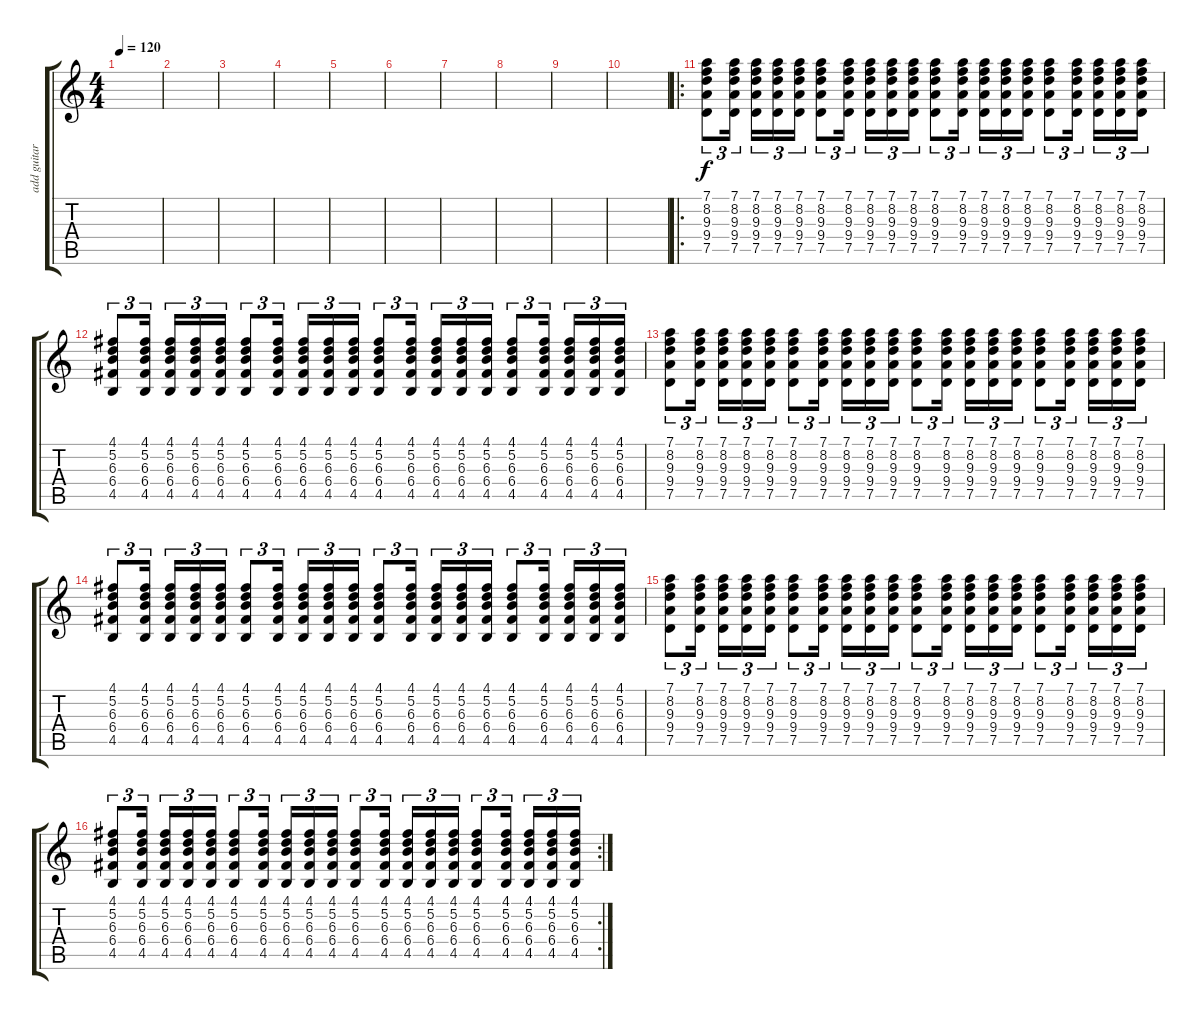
\track ("add guitar II" "add guitar") {instrument acousticguitarnylon}
\staff {score tabs}
\tuning (D4 A3 F3 C3 G2 D2) {hide}
\ts (4 4)
\tempo 120
\clef g2
\ks c
|
|
|
|
|
|
|
|
|
|
\ro
(7.1 8.2 9.3 9.4 7.5).8{tu (3 2) volume 13 instrument acousticguitarnylon} (7.1 8.2 9.3 9.4 7.5).16{tu (3 2)} (7.1 8.2 9.3 9.4 7.5).16{tu (3 2)} (7.1 8.2 9.3 9.4 7.5).16{tu (3 2)} (7.1 8.2 9.3 9.4 7.5).16{tu (3 2)} (7.1 8.2 9.3 9.4 7.5).8{tu (3 2)} (7.1 8.2 9.3 9.4 7.5).16{tu (3 2)} (7.1 8.2 9.3 9.4 7.5).16{tu (3 2)} (7.1 8.2 9.3 9.4 7.5).16{tu (3 2)} (7.1 8.2 9.3 9.4 7.5).16{tu (3 2)} (7.1 8.2 9.3 9.4 7.5).8{tu (3 2)} (7.1 8.2 9.3 9.4 7.5).16{tu (3 2)} (7.1 8.2 9.3 9.4 7.5).16{tu (3 2)} (7.1 8.2 9.3 9.4 7.5).16{tu (3 2)} (7.1 8.2 9.3 9.4 7.5).16{tu (3 2)} (7.1 8.2 9.3 9.4 7.5).8{tu (3 2)} (7.1 8.2 9.3 9.4 7.5).16{tu (3 2)} (7.1 8.2 9.3 9.4 7.5).16{tu (3 2)} (7.1 8.2 9.3 9.4 7.5).16{tu (3 2)} (7.1 8.2 9.3 9.4 7.5).16{tu (3 2)} |
(4.1 5.2 6.3 6.4 4.5).8{tu (3 2)} (4.1 5.2 6.3 6.4 4.5).16{tu (3 2)} (4.1 5.2 6.3 6.4 4.5).16{tu (3 2)} (4.1 5.2 6.3 6.4 4.5).16{tu (3 2)} (4.1 5.2 6.3 6.4 4.5).16{tu (3 2)} (4.1 5.2 6.3 6.4 4.5).8{tu (3 2)} (4.1 5.2 6.3 6.4 4.5).16{tu (3 2)} (4.1 5.2 6.3 6.4 4.5).16{tu (3 2)} (4.1 5.2 6.3 6.4 4.5).16{tu (3 2)} (4.1 5.2 6.3 6.4 4.5).16{tu (3 2)} (4.1 5.2 6.3 6.4 4.5).8{tu (3 2)} (4.1 5.2 6.3 6.4 4.5).16{tu (3 2)} (4.1 5.2 6.3 6.4 4.5).16{tu (3 2)} (4.1 5.2 6.3 6.4 4.5).16{tu (3 2)} (4.1 5.2 6.3 6.4 4.5).16{tu (3 2)} (4.1 5.2 6.3 6.4 4.5).8{tu (3 2)} (4.1 5.2 6.3 6.4 4.5).16{tu (3 2)} (4.1 5.2 6.3 6.4 4.5).16{tu (3 2)} (4.1 5.2 6.3 6.4 4.5).16{tu (3 2)} (4.1 5.2 6.3 6.4 4.5).16{tu (3 2)} |
(7.1 8.2 9.3 9.4 7.5).8{tu (3 2) volume 13 instrument acousticguitarnylon} (7.1 8.2 9.3 9.4 7.5).16{tu (3 2)} (7.1 8.2 9.3 9.4 7.5).16{tu (3 2)} (7.1 8.2 9.3 9.4 7.5).16{tu (3 2)} (7.1 8.2 9.3 9.4 7.5).16{tu (3 2)} (7.1 8.2 9.3 9.4 7.5).8{tu (3 2)} (7.1 8.2 9.3 9.4 7.5).16{tu (3 2)} (7.1 8.2 9.3 9.4 7.5).16{tu (3 2)} (7.1 8.2 9.3 9.4 7.5).16{tu (3 2)} (7.1 8.2 9.3 9.4 7.5).16{tu (3 2)} (7.1 8.2 9.3 9.4 7.5).8{tu (3 2)} (7.1 8.2 9.3 9.4 7.5).16{tu (3 2)} (7.1 8.2 9.3 9.4 7.5).16{tu (3 2)} (7.1 8.2 9.3 9.4 7.5).16{tu (3 2)} (7.1 8.2 9.3 9.4 7.5).16{tu (3 2)} (7.1 8.2 9.3 9.4 7.5).8{tu (3 2)} (7.1 8.2 9.3 9.4 7.5).16{tu (3 2)} (7.1 8.2 9.3 9.4 7.5).16{tu (3 2)} (7.1 8.2 9.3 9.4 7.5).16{tu (3 2)} (7.1 8.2 9.3 9.4 7.5).16{tu (3 2)} |
(4.1 5.2 6.3 6.4 4.5).8{tu (3 2)} (4.1 5.2 6.3 6.4 4.5).16{tu (3 2)} (4.1 5.2 6.3 6.4 4.5).16{tu (3 2)} (4.1 5.2 6.3 6.4 4.5).16{tu (3 2)} (4.1 5.2 6.3 6.4 4.5).16{tu (3 2)} (4.1 5.2 6.3 6.4 4.5).8{tu (3 2)} (4.1 5.2 6.3 6.4 4.5).16{tu (3 2)} (4.1 5.2 6.3 6.4 4.5).16{tu (3 2)} (4.1 5.2 6.3 6.4 4.5).16{tu (3 2)} (4.1 5.2 6.3 6.4 4.5).16{tu (3 2)} (4.1 5.2 6.3 6.4 4.5).8{tu (3 2)} (4.1 5.2 6.3 6.4 4.5).16{tu (3 2)} (4.1 5.2 6.3 6.4 4.5).16{tu (3 2)} (4.1 5.2 6.3 6.4 4.5).16{tu (3 2)} (4.1 5.2 6.3 6.4 4.5).16{tu (3 2)} (4.1 5.2 6.3 6.4 4.5).8{tu (3 2)} (4.1 5.2 6.3 6.4 4.5).16{tu (3 2)} (4.1 5.2 6.3 6.4 4.5).16{tu (3 2)} (4.1 5.2 6.3 6.4 4.5).16{tu (3 2)} (4.1 5.2 6.3 6.4 4.5).16{tu (3 2)} |
(7.1 8.2 9.3 9.4 7.5).8{tu (3 2) volume 13 instrument acousticguitarnylon} (7.1 8.2 9.3 9.4 7.5).16{tu (3 2)} (7.1 8.2 9.3 9.4 7.5).16{tu (3 2)} (7.1 8.2 9.3 9.4 7.5).16{tu (3 2)} (7.1 8.2 9.3 9.4 7.5).16{tu (3 2)} (7.1 8.2 9.3 9.4 7.5).8{tu (3 2)} (7.1 8.2 9.3 9.4 7.5).16{tu (3 2)} (7.1 8.2 9.3 9.4 7.5).16{tu (3 2)} (7.1 8.2 9.3 9.4 7.5).16{tu (3 2)} (7.1 8.2 9.3 9.4 7.5).16{tu (3 2)} (7.1 8.2 9.3 9.4 7.5).8{tu (3 2)} (7.1 8.2 9.3 9.4 7.5).16{tu (3 2)} (7.1 8.2 9.3 9.4 7.5).16{tu (3 2)} (7.1 8.2 9.3 9.4 7.5).16{tu (3 2)} (7.1 8.2 9.3 9.4 7.5).16{tu (3 2)} (7.1 8.2 9.3 9.4 7.5).8{tu (3 2)} (7.1 8.2 9.3 9.4 7.5).16{tu (3 2)} (7.1 8.2 9.3 9.4 7.5).16{tu (3 2)} (7.1 8.2 9.3 9.4 7.5).16{tu (3 2)} (7.1 8.2 9.3 9.4 7.5).16{tu (3 2)} |
\rc 2
(4.1 5.2 6.3 6.4 4.5).8{tu (3 2)} (4.1 5.2 6.3 6.4 4.5).16{tu (3 2)} (4.1 5.2 6.3 6.4 4.5).16{tu (3 2)} (4.1 5.2 6.3 6.4 4.5).16{tu (3 2)} (4.1 5.2 6.3 6.4 4.5).16{tu (3 2)} (4.1 5.2 6.3 6.4 4.5).8{tu (3 2)} (4.1 5.2 6.3 6.4 4.5).16{tu (3 2)} (4.1 5.2 6.3 6.4 4.5).16{tu (3 2)} (4.1 5.2 6.3 6.4 4.5).16{tu (3 2)} (4.1 5.2 6.3 6.4 4.5).16{tu (3 2)} (4.1 5.2 6.3 6.4 4.5).8{tu (3 2)} (4.1 5.2 6.3 6.4 4.5).16{tu (3 2)} (4.1 5.2 6.3 6.4 4.5).16{tu (3 2)} (4.1 5.2 6.3 6.4 4.5).16{tu (3 2)} (4.1 5.2 6.3 6.4 4.5).16{tu (3 2)} (4.1 5.2 6.3 6.4 4.5).8{tu (3 2)} (4.1 5.2 6.3 6.4 4.5).16{tu (3 2)} (4.1 5.2 6.3 6.4 4.5).16{tu (3 2)} (4.1 5.2 6.3 6.4 4.5).16{tu (3 2)} (4.1 5.2 6.3 6.4 4.5).16{tu (3 2)}
